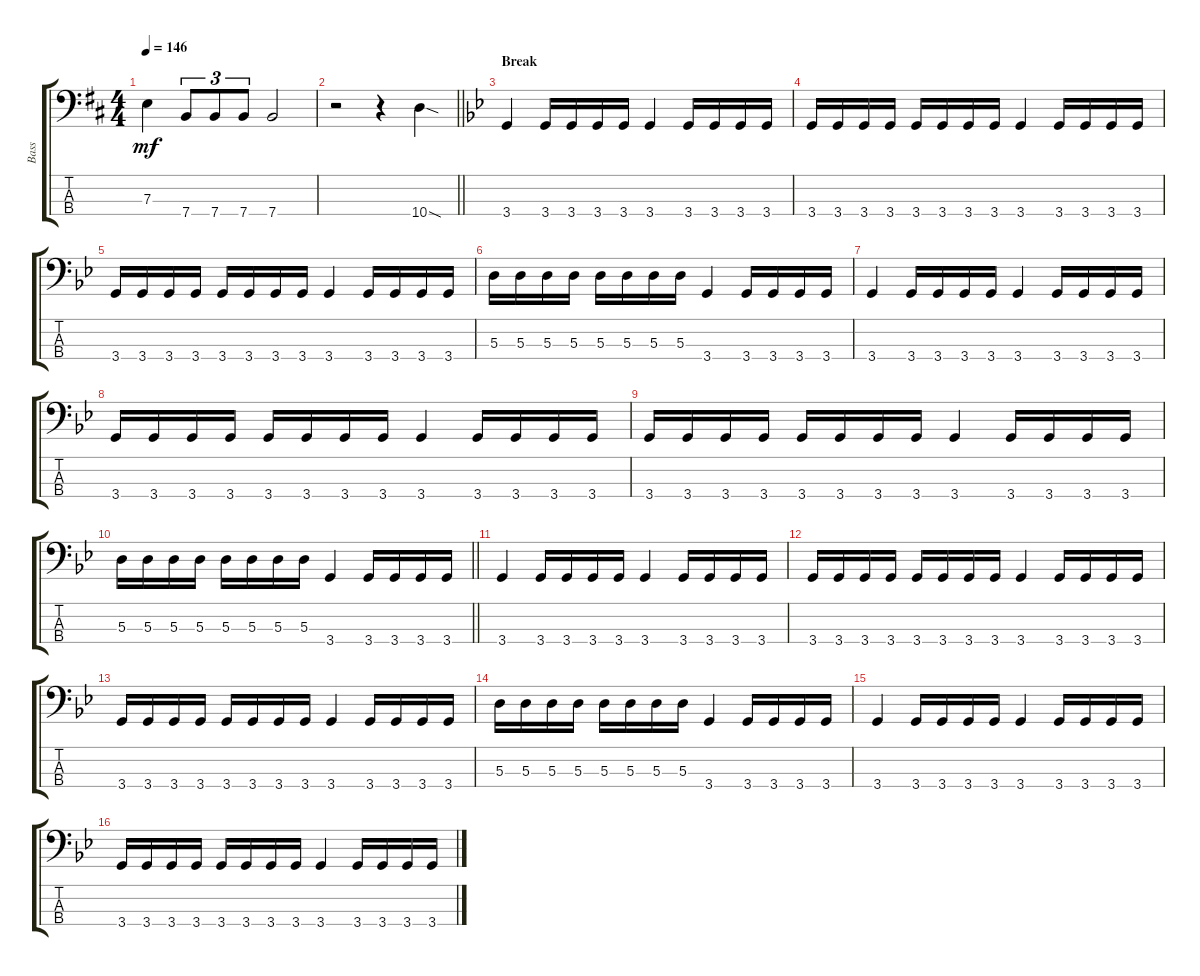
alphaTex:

\track ("Bass" "Bass") {instrument electricbassfinger}
\staff {score tabs}
\tuning (G2 D2 A1 E1) {hide}
\ts (4 4)
\tempo 146
\clef f4
\ks bminor
7.3.4{dy mf} 7.4.8{tu (3 2)} 7.4.8{tu (3 2)} 7.4.8{tu (3 2)} 7.4.2 |
\barLineRight lightlight
r.2 r.4 10.4{sod}.4 |
\section ("" "Break")
\ks gminor
3.4.4 3.4.16 3.4.16 3.4.16 3.4.16 3.4.4 3.4.16 3.4.16 3.4.16 3.4.16 |
3.4.16 3.4.16 3.4.16 3.4.16 3.4.16 3.4.16 3.4.16 3.4.16 3.4.4 3.4.16 3.4.16 3.4.16 3.4.16 |
3.4.16 3.4.16 3.4.16 3.4.16 3.4.16 3.4.16 3.4.16 3.4.16 3.4.4 3.4.16 3.4.16 3.4.16 3.4.16 |
5.3.16 5.3.16 5.3.16 5.3.16 5.3.16 5.3.16 5.3.16 5.3.16 3.4.4 3.4.16 3.4.16 3.4.16 3.4.16 |
3.4.4 3.4.16 3.4.16 3.4.16 3.4.16 3.4.4 3.4.16 3.4.16 3.4.16 3.4.16 |
3.4.16 3.4.16 3.4.16 3.4.16 3.4.16 3.4.16 3.4.16 3.4.16 3.4.4 3.4.16 3.4.16 3.4.16 3.4.16 |
3.4.16 3.4.16 3.4.16 3.4.16 3.4.16 3.4.16 3.4.16 3.4.16 3.4.4 3.4.16 3.4.16 3.4.16 3.4.16 |
\barLineRight lightlight
5.3.16 5.3.16 5.3.16 5.3.16 5.3.16 5.3.16 5.3.16 5.3.16 3.4.4 3.4.16 3.4.16 3.4.16 3.4.16 |
\section ("" "")
3.4.4 3.4.16 3.4.16 3.4.16 3.4.16 3.4.4 3.4.16 3.4.16 3.4.16 3.4.16 |
3.4.16 3.4.16 3.4.16 3.4.16 3.4.16 3.4.16 3.4.16 3.4.16 3.4.4 3.4.16 3.4.16 3.4.16 3.4.16 |
3.4.16 3.4.16 3.4.16 3.4.16 3.4.16 3.4.16 3.4.16 3.4.16 3.4.4 3.4.16 3.4.16 3.4.16 3.4.16 |
5.3.16 5.3.16 5.3.16 5.3.16 5.3.16 5.3.16 5.3.16 5.3.16 3.4.4 3.4.16 3.4.16 3.4.16 3.4.16 |
3.4.4 3.4.16 3.4.16 3.4.16 3.4.16 3.4.4 3.4.16 3.4.16 3.4.16 3.4.16 |
3.4.16 3.4.16 3.4.16 3.4.16 3.4.16 3.4.16 3.4.16 3.4.16 3.4.4 3.4.16 3.4.16 3.4.16 3.4.16
